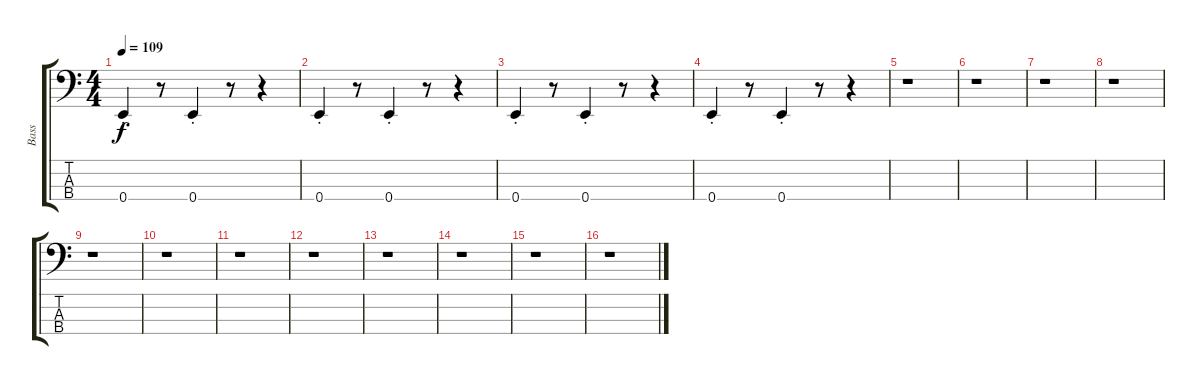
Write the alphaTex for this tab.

\track ("Bass" "Bass") {instrument slapbass1}
\staff {score tabs}
\tuning (G2 D2 A1 E1) {hide}
\ts (4 4)
\tempo 109
\clef f4
\ks c
0.4{st}.4{dy f} r.8 0.4{st}.4 r.8 r.4 |
0.4{st}.4 r.8 0.4{st}.4 r.8 r.4 |
0.4{st}.4 r.8 0.4{st}.4 r.8 r.4 |
0.4{st}.4 r.8 0.4{st}.4 r.8 r.4 |
r.1 |
r.1 |
r.1 |
r.1 |
r.1 |
r.1 |
r.1 |
r.1 |
r.1 |
r.1 |
r.1 |
r.1
